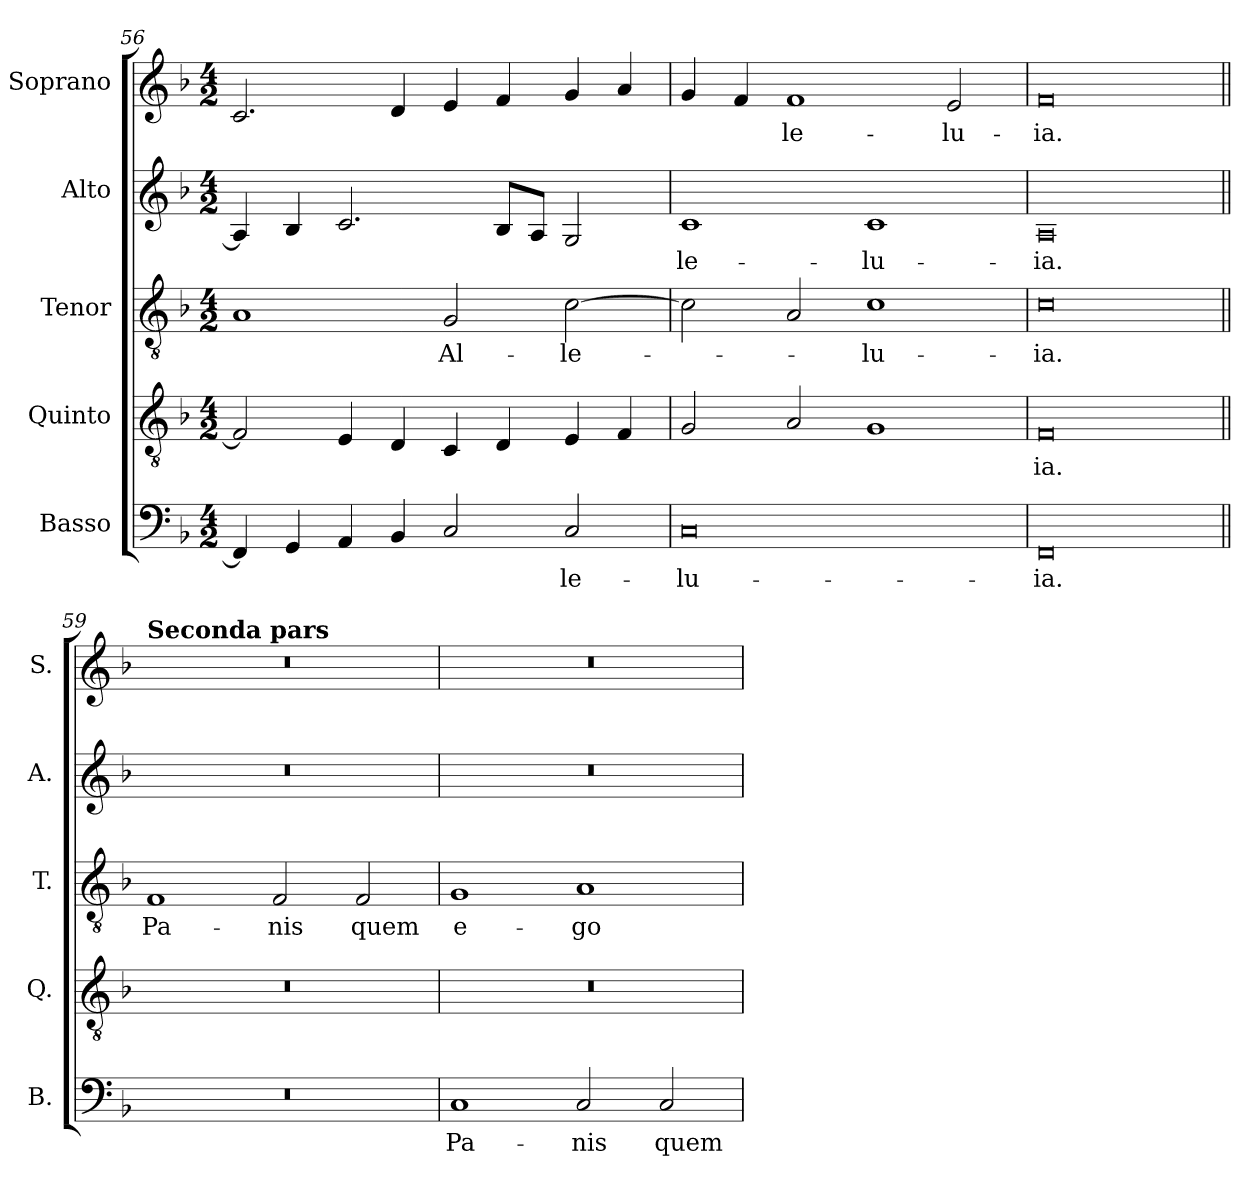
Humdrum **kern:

**kern	**text	**kern	**text	**kern	**text	**kern	**text	**kern	**text
*part5	*part5	*part4	*part4	*part3	*part3	*part2	*part2	*part1	*part1
*staff5	*staff5	*staff4	*staff4	*staff3	*staff3	*staff2	*staff2	*staff1	*staff1
*I"Basso	*	*I"Quinto	*	*I"Tenor	*	*I"Alto	*	*I"Soprano	*
*I'B.	*	*I'Q.	*	*I'T.	*	*I'A.	*	*I'S.	*
*clefF4	*	*clefGv2	*	*clefGv2	*	*clefG2	*	*clefG2	*
*	*	*ITrd7c12	*	*ITrd7c12	*	*	*	*	*
*k[b-]	*	*k[b-]	*	*k[b-]	*	*k[b-]	*	*k[b-]	*
*F:	*	*F:	*	*F:	*	*F:	*	*F:	*
*M4/2	*	*M4/2	*	*M4/2	*	*M4/2	*	*M4/2	*
=56	=56	=56	=56	=56	=56	=56	=56	=56	=56
4FFi/]	.	2FFi/]	.	1AAi	.	4Ai/]	.	2.ci/	.
4GGi/	.	.	.	.	.	4B-i/	.	.	.
4AAi/	.	4EEi/	.	.	.	2.ci/	.	.	.
4BB-i/	.	4DDi/	.	.	.	.	.	4di/	.
!	!	!	!	!	!LO:LY:b:color=#000000	!	!	!	!
2Ci/	.	4CCi/	.	2GGi/	Al-	.	.	4ei/	.
.	.	4DDi/	.	.	.	8B-i/L	.	4fi/	.
.	.	.	.	.	.	8Ai/J	.	.	.
!	!LO:LY:b:color=#000000	!	!	!	!	!	!	!	!
!	!	!	!	!	!LO:LY:b:color=#000000	!	!	!	!
2Ci/	-le-	4EEi/	.	[2Ci\	-le-	2Gi/	.	4gi/	.
.	.	4FFi/	.	.	.	.	.	4ai/	.
=57	=57	=57	=57	=57	=57	=57	=57	=57	=57
!	!LO:LY:b:color=#000000	!	!	!	!	!	!	!	!
!	!	!	!	!	!	!	!LO:LY:b:color=#000000	!	!
0Ci	-lu-	2GGi/	.	2Ci\]	.	1ci	-le-	4gi/	.
.	.	.	.	.	.	.	.	4fi/	.
!	!	!	!	!	!	!	!	!	!LO:LY:b:color=#000000
.	.	2AAi/	.	2AAi/	.	.	.	1fi	-le-
!	!	!	!	!	!LO:LY:b:color=#000000	!	!	!	!
!	!	!	!	!	!	!	!LO:LY:b:color=#000000	!	!
.	.	1GGi	.	1Ci	-lu-	1ci	-lu-	.	.
!	!	!	!	!	!	!	!	!	!LO:LY:b:color=#000000
.	.	.	.	.	.	.	.	2ei/	-lu-
=58	=58	=58	=58	=58	=58	=58	=58	=58	=58
!	!LO:LY:b:color=#000000	!	!	!	!	!	!	!	!
!	!	!	!LO:LY:b:color=#000000	!	!	!	!	!	!
!	!	!	!	!	!LO:LY:b:color=#000000	!	!	!	!
!	!	!	!	!	!	!	!LO:LY:b:color=#000000	!	!
!	!	!	!	!	!	!	!	!	!LO:LY:b:color=#000000
0FFi	-ia.	0FFi	-ia.	0Ci	-ia.	0Ai	-ia.	0fi	-ia.
!!LO:LB:g=z
=59||	=59||	=59||	=59||	=59||	=59||	=59||	=59||	=59||	=59||
!LO:N:vis=1	!	!LO:N:vis=1	!	!	!	!	!	!	!
!	!	!	!	!	!	!	!	!LO:TX:a:B:t=Seconda pars	!
!	!	!	!	!	!LO:LY:b:color=#000000	!LO:N:vis=1	!	!LO:N:vis=1	!
0r	.	0r	.	1FFi	Pa-	0r	.	0r	.
!	!	!	!	!	!LO:LY:b:color=#000000	!	!	!	!
.	.	.	.	2FFi/	-nis	.	.	.	.
!	!	!	!	!	!LO:LY:b:color=#000000	!	!	!	!
.	.	.	.	2FFi/	quem	.	.	.	.
=60	=60	=60	=60	=60	=60	=60	=60	=60	=60
!	!LO:LY:b:color=#000000	!LO:N:vis=1	!	!	!	!	!	!	!
!	!	!	!	!	!LO:LY:b:color=#000000	!LO:N:vis=1	!	!LO:N:vis=1	!
1Ci	Pa-	0r	.	1GGi	e-	0r	.	0r	.
!	!LO:LY:b:color=#000000	!	!	!	!	!	!	!	!
!	!	!	!	!	!LO:LY:b:color=#000000	!	!	!	!
2Ci/	-nis	.	.	1AAi	-go	.	.	.	.
!	!LO:LY:b:color=#000000	!	!	!	!	!	!	!	!
2Ci/	quem	.	.	.	.	.	.	.	.
=	=	=	=	=	=	=	=	=	=
*-	*-	*-	*-	*-	*-	*-	*-	*-	*-
